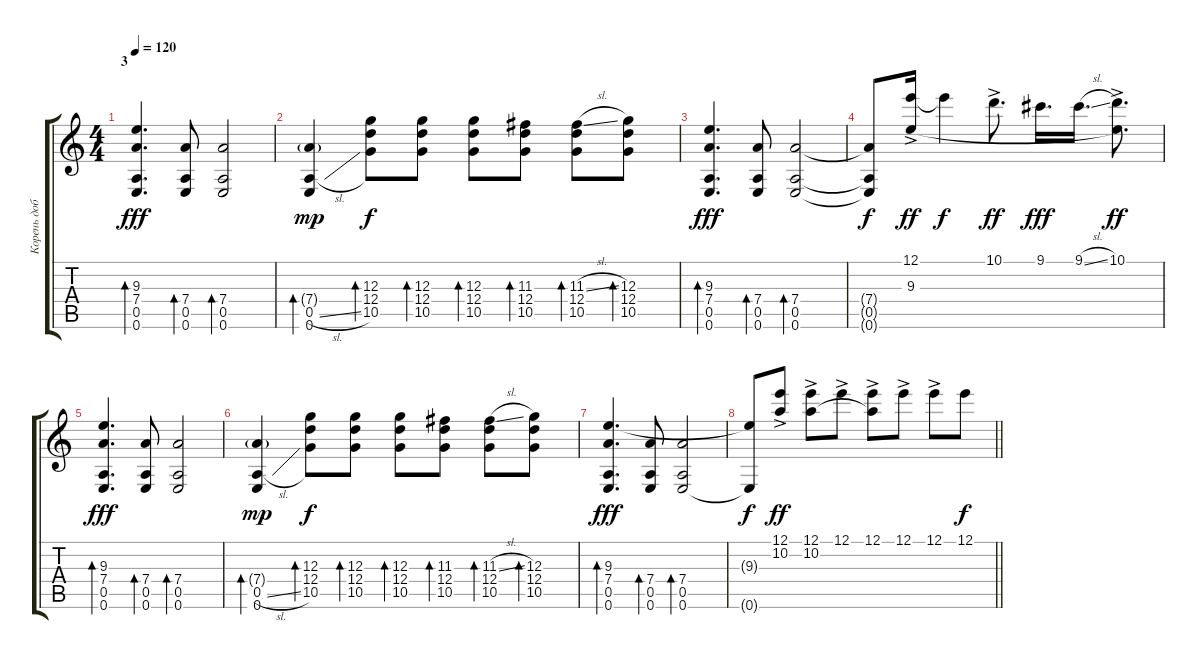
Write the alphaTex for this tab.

\track ("Корень добрый" "Корень доб") {instrument electricguitarclean}
\staff {score tabs}
\tuning (E4 B3 G3 D3 A2 E2) {hide}
\ts (4 4)
\section ("" "3")
\tempo 120
\clef g2
\ks c
(9.3 7.4 0.5 0.6).4{d bd 240 dy fff} (7.4 0.5 0.6).8{bd 120} (7.4 0.5 0.6).2{bd 240} |
(7.4{g} 0.5{sl} 0.6).4{bd 240 dy mp} (12.3 12.4 10.5).8{bd 240 dy f} (12.3 12.4 10.5).8{bd 240} (12.3 12.4 10.5).8{bd 60} (11.3 12.4 10.5).8{bd 60} (11.3{sl} 12.4 10.5).8{bd 60} (12.3 12.4 10.5).8{bd 60} |
(9.3 7.4 0.5 0.6).4{d bd 240 dy fff} (7.4 0.5 0.6).8{bd 120} (7.4 0.5 0.6).2{bd 240} |
(7.4{t} 0.5{t} 0.6{t}).8{dy f} (12.1{ac} 9.3{ac}).16{dy ff} 12.1{t}.4{dy f} 10.1{ac}.8{d dy ff} 9.1.16{d dy fff} 9.1{sl}.16{d} (10.1{ac} 9.3{t}).8{d dy ff} |
(9.3 7.4 0.5 0.6).4{d bd 240 dy fff} (7.4 0.5 0.6).8{bd 120} (7.4 0.5 0.6).2{bd 240} |
(7.4{g} 0.5{sl} 0.6).4{bd 240 dy mp} (12.3 12.4 10.5).8{bd 240 dy f} (12.3 12.4 10.5).8{bd 240} (12.3 12.4 10.5).8{bd 60} (11.3 12.4 10.5).8{bd 60} (11.3{sl} 12.4 10.5).8{bd 60} (12.3 12.4 10.5).8{bd 60} |
(9.3 7.4 0.5 0.6).4{d bd 240 dy fff} (7.4 0.5 0.6).8{bd 120} (7.4 0.5 0.6).2{bd 240} |
\barLineRight lightlight
(9.3{t} 0.6{t}).8{dy f} (12.1{ac} 10.2).8{dy ff} (12.1{ac} 10.2).8 12.1{ac}.8 (12.1{ac} 10.2{t}).8 12.1{ac}.8 12.1{ac}.8 12.1.8{dy f}
